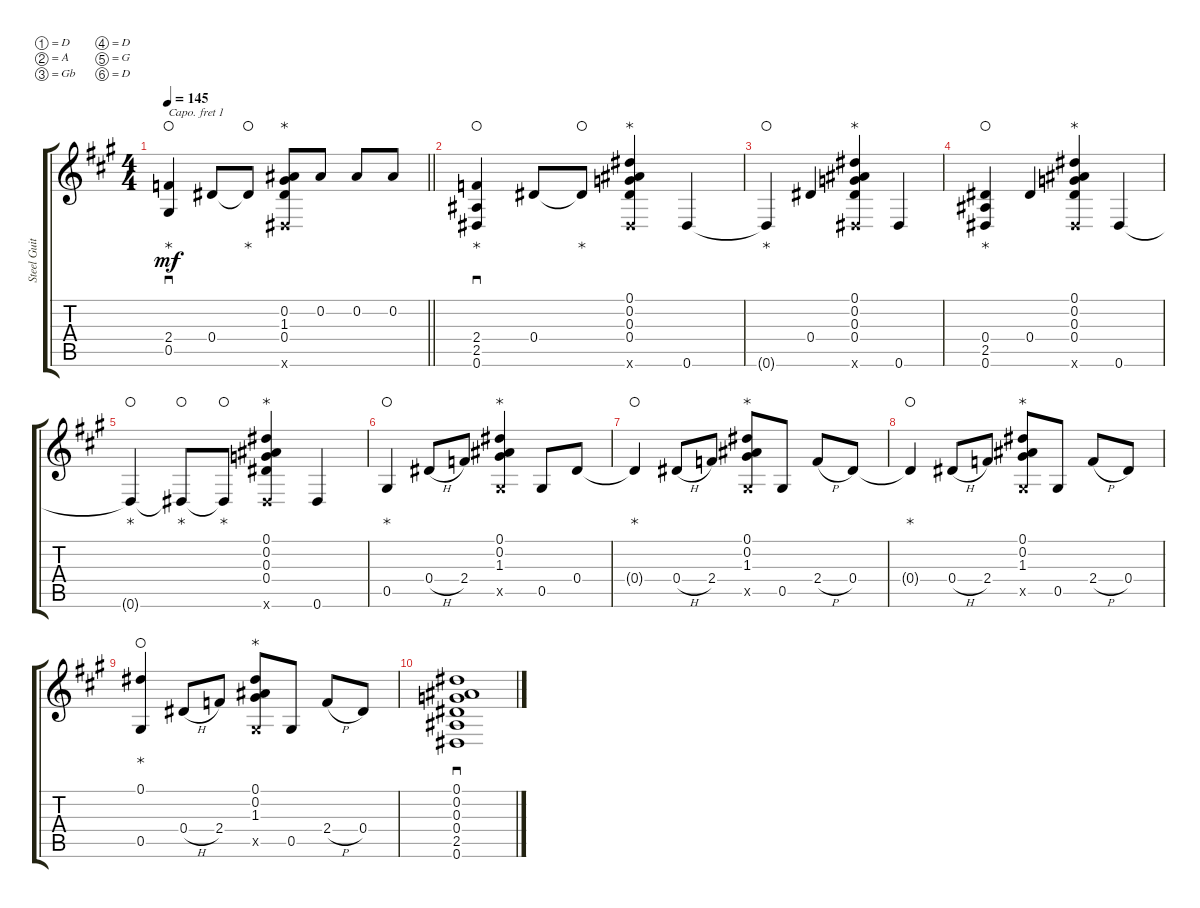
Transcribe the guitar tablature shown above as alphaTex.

\defaultSystemsLayout 4
\bracketExtendMode groupsimilarinstruments
\otherSystemsTrackNameOrientation horizontal
\track ("Steel Guitar" "Steel Guit") {instrument acousticguitarsteel}
\staff {score tabs}
\capo 1
\tuning (D4 A3 Gb3 D3 G2 D2)
\ts (4 4)
\tempo 145
\clef g2
\barLineRight lightlight
\ks a
(0.5{acc forcenatural} 2.4{acc b}).4{sd dy mf waho glpt beam Up} 0.4{acc forcenatural}.8{beam Up} 0.4{t acc forcenatural}.8{waho glpt beam Up} (0.4{acc forcenatural} 1.3{acc forcenatural} 0.2{acc forcenatural} 0.6{x acc forcenatural}).8{glpf beam Up} 0.2{acc forcenatural}.8{beam Up} 0.2{acc forcenatural}.8{beam Up} 0.2{acc forcenatural}.8{beam Up} |
(0.6{acc forcenatural} 2.5{acc forcenatural} 2.4{acc b}).4{sd waho glpt beam Up} 0.4{acc forcenatural}.8{beam Up} 0.4{t acc forcenatural}.8{waho glpt beam Up} (0.4{acc forcenatural} 0.3{acc b} 0.2{acc forcenatural} 0.1{acc forcenatural} 0.6{x acc forcenatural}).4{glpf beam Up} 0.6{acc forcenatural}.4{beam Up} |
0.6{t acc forcenatural}.4{waho glpt beam Up} 0.4{acc forcenatural}.4{beam Up} (0.4{acc forcenatural} 0.3{acc b} 0.2{acc forcenatural} 0.1{acc forcenatural} 0.6{x acc forcenatural}).4{glpf beam Up} 0.6{acc forcenatural}.4{beam Up} |
\scale
0.974132 (0.6{acc forcenatural} 2.5{acc forcenatural} 0.4{acc forcenatural}).4{waho glpt beam Up} 0.4{acc forcenatural}.4{beam Up} (0.4{acc forcenatural} 0.3{acc b} 0.2{acc forcenatural} 0.1{acc forcenatural} 0.6{x acc forcenatural}).4{glpf beam Up} 0.6{acc forcenatural}.4{beam Up} |
\scale
0.996305 0.6{t acc forcenatural}.4{waho glpt beam Up} 0.6{t acc forcenatural}.8{waho glpt beam Up} 0.6{t acc forcenatural}.8{waho glpt beam Up} (0.4{acc forcenatural} 0.3{acc b} 0.2{acc forcenatural} 0.1{acc forcenatural} 0.6{x acc forcenatural}).4{glpf beam Up} 0.6{acc forcenatural}.4{beam Up} |
\scale
1.02956 0.5{acc forcenatural}.4{waho glpt beam Up} 0.4{h acc forcenatural}.8{beam Up} 2.4{acc b}.8{beam Up} (1.3{acc forcenatural} 0.2{acc forcenatural} 0.1{acc forcenatural} 0.5{x acc forcenatural}).4{glpf beam Up} 0.5{acc forcenatural}.8{beam Up} 0.4{acc forcenatural}.8{beam Up} |
0.4{t acc forcenatural}.4{waho glpt beam Up} 0.4{h acc forcenatural}.8{beam Up} 2.4{acc b}.8{beam Up} (1.3{acc forcenatural} 0.2{acc forcenatural} 0.1{acc forcenatural} 0.5{x acc forcenatural}).8{glpf beam Up} 0.5{acc forcenatural}.8{beam Up} 2.4{h acc b}.8{beam Up} 0.4{acc forcenatural}.8{beam Up} |
0.4{t acc forcenatural}.4{waho glpt beam Up} 0.4{h acc forcenatural}.8{beam Up} 2.4{acc b}.8{beam Up} (1.3{acc forcenatural} 0.2{acc forcenatural} 0.1{acc forcenatural} 0.5{x acc forcenatural}).8{glpf beam Up} 0.5{acc forcenatural}.8{beam Up} 2.4{h acc b}.8{beam Up} 0.4{acc forcenatural}.8{beam Up} |
(0.5{acc forcenatural} 0.1{acc forcenatural}).4{waho glpt beam Up} 0.4{h acc forcenatural}.8{beam Up} 2.4{acc b}.8{beam Up} (1.3{acc forcenatural} 0.2{acc forcenatural} 0.1{acc forcenatural} 0.5{x acc forcenatural}).8{glpf beam Up} 0.5{acc forcenatural}.8{beam Up} 2.4{h acc b}.8{beam Up} 0.4{acc forcenatural}.8{beam Up} |
(0.6{acc forcenatural} 2.5{acc forcenatural} 0.4{acc forcenatural} 0.3{acc b} 0.2{acc forcenatural} 0.1{acc forcenatural}).1{sd beam Up}
